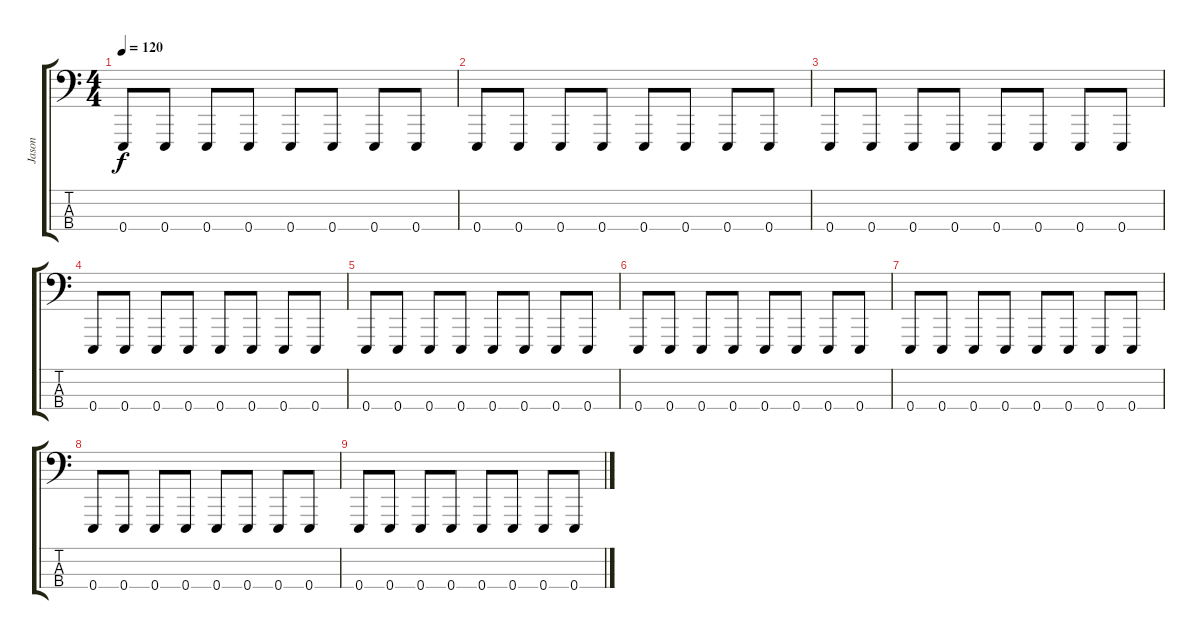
\track ("Jason" "Jason") {instrument lead8bassandlead}
\staff {score tabs}
\tuning (G2 D2 A1 E1) {hide}
\ts (4 4)
\tempo 120
\clef f4
\ks c
0.4.8{dy f volume 4} 0.4.8 0.4.8 0.4.8 0.4.8 0.4.8 0.4.8 0.4.8 |
0.4.8 0.4.8 0.4.8 0.4.8 0.4.8 0.4.8 0.4.8 0.4.8 |
0.4.8 0.4.8 0.4.8 0.4.8 0.4.8 0.4.8 0.4.8 0.4.8 |
0.4.8 0.4.8 0.4.8 0.4.8 0.4.8 0.4.8 0.4.8 0.4.8 |
0.4.8{volume 3} 0.4.8 0.4.8 0.4.8 0.4.8 0.4.8 0.4.8 0.4.8 |
0.4.8 0.4.8 0.4.8 0.4.8 0.4.8 0.4.8 0.4.8 0.4.8 |
0.4.8 0.4.8 0.4.8 0.4.8 0.4.8 0.4.8 0.4.8 0.4.8 |
0.4.8{volume 1} 0.4.8 0.4.8 0.4.8 0.4.8 0.4.8 0.4.8 0.4.8 |
0.4.8 0.4.8 0.4.8 0.4.8 0.4.8 0.4.8 0.4.8 0.4.8
